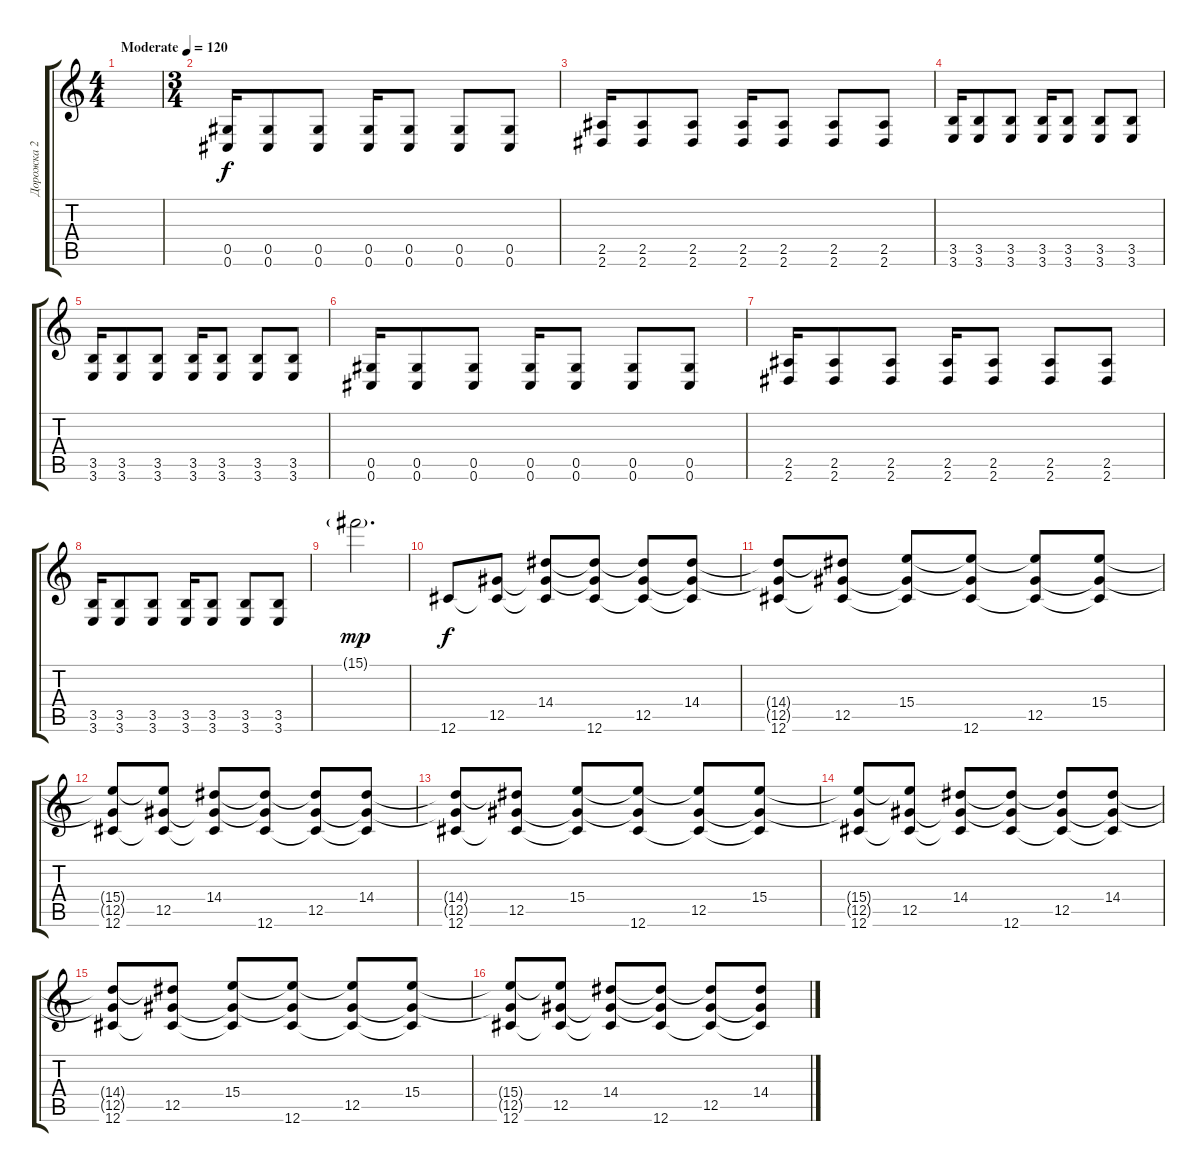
\track ("Дорожка 2" "Дорожка 2") {instrument distortionguitar}
\staff {score tabs}
\tuning (Eb4 Bb3 Gb3 Db3 Ab2 Db2) {hide}
\ts (4 4)
\tempo (120 "Moderate")
\clef g2
\ks c
|
\ts (3 4)
(0.5 0.6).16 (0.5 0.6).8 (0.5 0.6).8 (0.5 0.6).16 (0.5 0.6).8 (0.5 0.6).8 (0.5 0.6).8 |
(2.5 2.6).16 (2.5 2.6).8 (2.5 2.6).8 (2.5 2.6).16 (2.5 2.6).8 (2.5 2.6).8 (2.5 2.6).8 |
(3.5 3.6).16 (3.5 3.6).8 (3.5 3.6).8 (3.5 3.6).16 (3.5 3.6).8 (3.5 3.6).8 (3.5 3.6).8 |
(3.5 3.6).16 (3.5 3.6).8 (3.5 3.6).8 (3.5 3.6).16 (3.5 3.6).8 (3.5 3.6).8 (3.5 3.6).8 |
(0.5 0.6).16 (0.5 0.6).8 (0.5 0.6).8 (0.5 0.6).16 (0.5 0.6).8 (0.5 0.6).8 (0.5 0.6).8 |
(2.5 2.6).16 (2.5 2.6).8 (2.5 2.6).8 (2.5 2.6).16 (2.5 2.6).8 (2.5 2.6).8 (2.5 2.6).8 |
(3.5 3.6).16 (3.5 3.6).8 (3.5 3.6).8 (3.5 3.6).16 (3.5 3.6).8 (3.5 3.6).8 (3.5 3.6).8 |
15.1{g}.2{d dy mp} |
12.6.8{dy f} (12.5 12.6{t}).8 (14.4 12.5{t} 12.6{t}).8 (14.4{t} 12.5{t} 12.6).8 (14.4{t} 12.5 12.6{t}).8 (14.4 12.5{t} 12.6{t}).8 |
(14.4{t} 12.5{t} 12.6).8 (14.4{t} 12.5 12.6{t}).8 (15.4 12.5{t} 12.6{t}).8 (15.4{t} 12.5{t} 12.6).8 (15.4{t} 12.5 12.6{t}).8 (15.4 12.5{t} 12.6{t}).8 |
(15.4{t} 12.5{t} 12.6).8 (15.4{t} 12.5 12.6{t}).8 (14.4 12.5{t} 12.6{t}).8 (14.4{t} 12.5{t} 12.6).8 (14.4{t} 12.5 12.6{t}).8 (14.4 12.5{t} 12.6{t}).8 |
(14.4{t} 12.5{t} 12.6).8 (14.4{t} 12.5 12.6{t}).8 (15.4 12.5{t} 12.6{t}).8 (15.4{t} 12.5{t} 12.6).8 (15.4{t} 12.5 12.6{t}).8 (15.4 12.5{t} 12.6{t}).8 |
(15.4{t} 12.5{t} 12.6).8 (15.4{t} 12.5 12.6{t}).8 (14.4 12.5{t} 12.6{t}).8 (14.4{t} 12.5{t} 12.6).8 (14.4{t} 12.5 12.6{t}).8 (14.4 12.5{t} 12.6{t}).8 |
(14.4{t} 12.5{t} 12.6).8 (14.4{t} 12.5 12.6{t}).8 (15.4 12.5{t} 12.6{t}).8 (15.4{t} 12.5{t} 12.6).8 (15.4{t} 12.5 12.6{t}).8 (15.4 12.5{t} 12.6{t}).8 |
(15.4{t} 12.5{t} 12.6).8 (15.4{t} 12.5 12.6{t}).8 (14.4 12.5{t} 12.6{t}).8 (14.4{t} 12.5{t} 12.6).8 (14.4{t} 12.5 12.6{t}).8 (14.4 12.5{t} 12.6{t}).8
